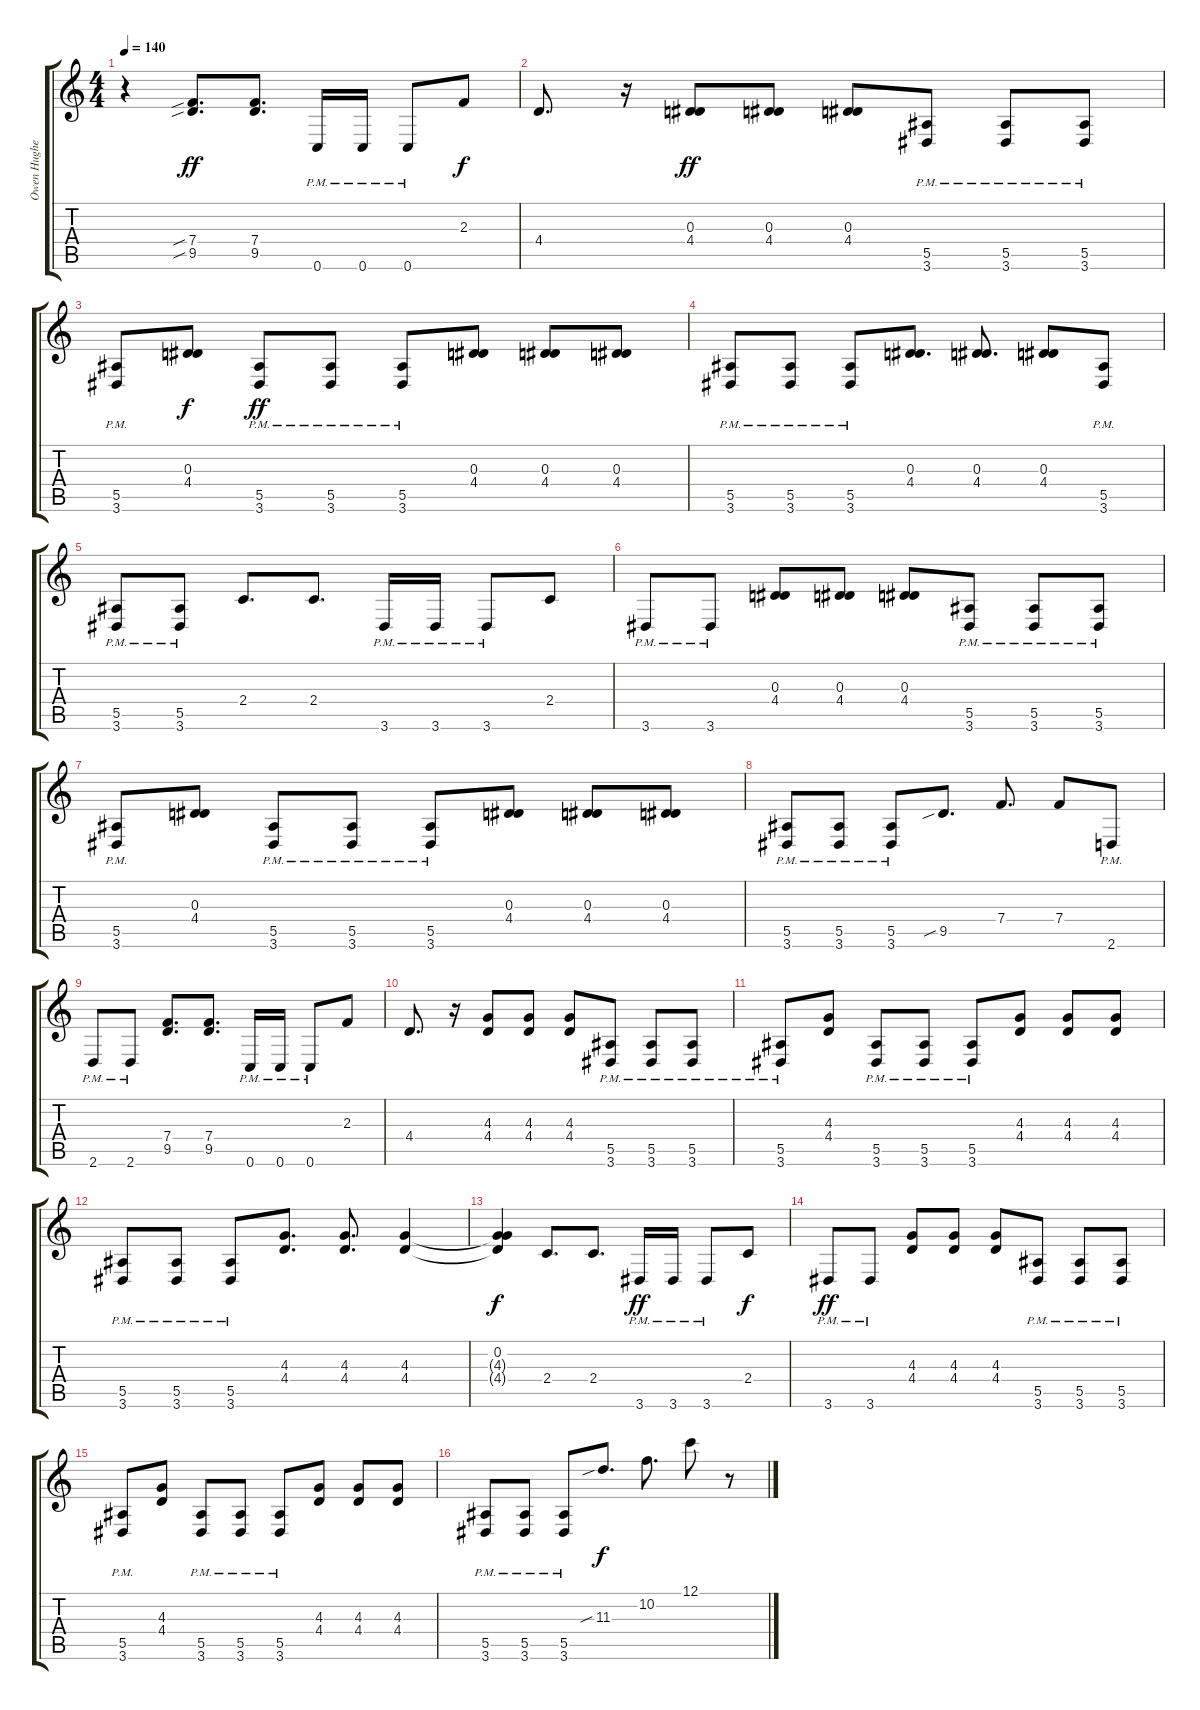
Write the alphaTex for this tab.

\track ("Owen Hughes-Holland (Lead Guitar)" "Owen Hughe") {instrument distortionguitar}
\staff {score tabs}
\tuning (C4 G3 Eb3 Bb2 F2 C2) {hide}
\ts (4 4)
\tempo 140
\clef g2
\ks c
r.4{dy ff} (7.4{sib} 9.5{sib}).8{d} (7.4 9.5).8{d} 0.6{pm}.16 0.6{pm}.16 0.6{pm}.8 2.3.8{dy f} |
4.4.8{d} r.16 (0.3 4.4).8{dy ff} (0.3 4.4).8 (0.3 4.4).8 (5.5{pm} 3.6{pm}).8 (5.5{pm} 3.6{pm}).8 (5.5{pm} 3.6{pm}).8 |
(5.5{pm} 3.6{pm}).8 (0.3 4.4).8{dy f} (5.5{pm} 3.6{pm}).8{dy ff} (5.5{pm} 3.6{pm}).8 (5.5{pm} 3.6{pm}).8 (0.3 4.4).8 (0.3 4.4).8 (0.3 4.4).8 |
(5.5{pm} 3.6{pm}).8 (5.5{pm} 3.6{pm}).8 (5.5{pm} 3.6{pm}).8 (0.3 4.4).8{d} (0.3 4.4).8{d} (0.3 4.4).8 (5.5{pm} 3.6{pm}).8 |
(5.5{pm} 3.6{pm}).8 (5.5{pm} 3.6{pm}).8 2.4.8{d} 2.4.8{d} 3.6{pm}.16 3.6{pm}.16 3.6{pm}.8 2.4.8 |
3.6{pm}.8 3.6{pm}.8 (0.3 4.4).8 (0.3 4.4).8 (0.3 4.4).8 (5.5{pm} 3.6{pm}).8 (5.5{pm} 3.6{pm}).8 (5.5{pm} 3.6{pm}).8 |
(5.5{pm} 3.6{pm}).8 (0.3 4.4).8 (5.5{pm} 3.6{pm}).8 (5.5{pm} 3.6{pm}).8 (5.5{pm} 3.6{pm}).8 (0.3 4.4).8 (0.3 4.4).8 (0.3 4.4).8 |
(5.5{pm} 3.6{pm}).8 (5.5{pm} 3.6{pm}).8 (5.5{pm} 3.6{pm}).8 9.5{sib}.8{d} 7.4.8{d} 7.4.8 2.6{pm}.8 |
2.6{pm}.8 2.6{pm}.8 (7.4 9.5).8{d} (7.4 9.5).8{d} 0.6{pm}.16 0.6{pm}.16 0.6{pm}.8 2.3.8 |
4.4.8{d} r.16 (4.3 4.4).8 (4.3 4.4).8 (4.3 4.4).8 (5.5{pm} 3.6{pm}).8 (5.5{pm} 3.6{pm}).8 (5.5{pm} 3.6{pm}).8 |
(5.5{pm} 3.6{pm}).8 (4.3 4.4).8 (5.5{pm} 3.6{pm}).8 (5.5{pm} 3.6{pm}).8 (5.5{pm} 3.6{pm}).8 (4.3 4.4).8 (4.3 4.4).8 (4.3 4.4).8 |
(5.5{pm} 3.6{pm}).8 (5.5{pm} 3.6{pm}).8 (5.5{pm} 3.6{pm}).8 (4.3 4.4).8{d} (4.3 4.4).8{d} (4.3 4.4).4 |
(0.2 4.3{t} 4.4{t}).4{dy f} 2.4.8{d} 2.4.8{d} 3.6{pm}.16{dy ff} 3.6{pm}.16 3.6{pm}.8 2.4.8{dy f} |
3.6{pm}.8{dy ff} 3.6{pm}.8 (4.3 4.4).8 (4.3 4.4).8 (4.3 4.4).8 (5.5{pm} 3.6{pm}).8 (5.5{pm} 3.6{pm}).8 (5.5{pm} 3.6{pm}).8 |
(5.5{pm} 3.6{pm}).8 (4.3 4.4).8 (5.5{pm} 3.6{pm}).8 (5.5{pm} 3.6{pm}).8 (5.5{pm} 3.6{pm}).8 (4.3 4.4).8 (4.3 4.4).8 (4.3 4.4).8 |
(5.5{pm} 3.6{pm}).8 (5.5{pm} 3.6{pm}).8 (5.5{pm} 3.6{pm}).8 11.3{sib}.8{d dy f} 10.2.8{d} 12.1.8 r.8
